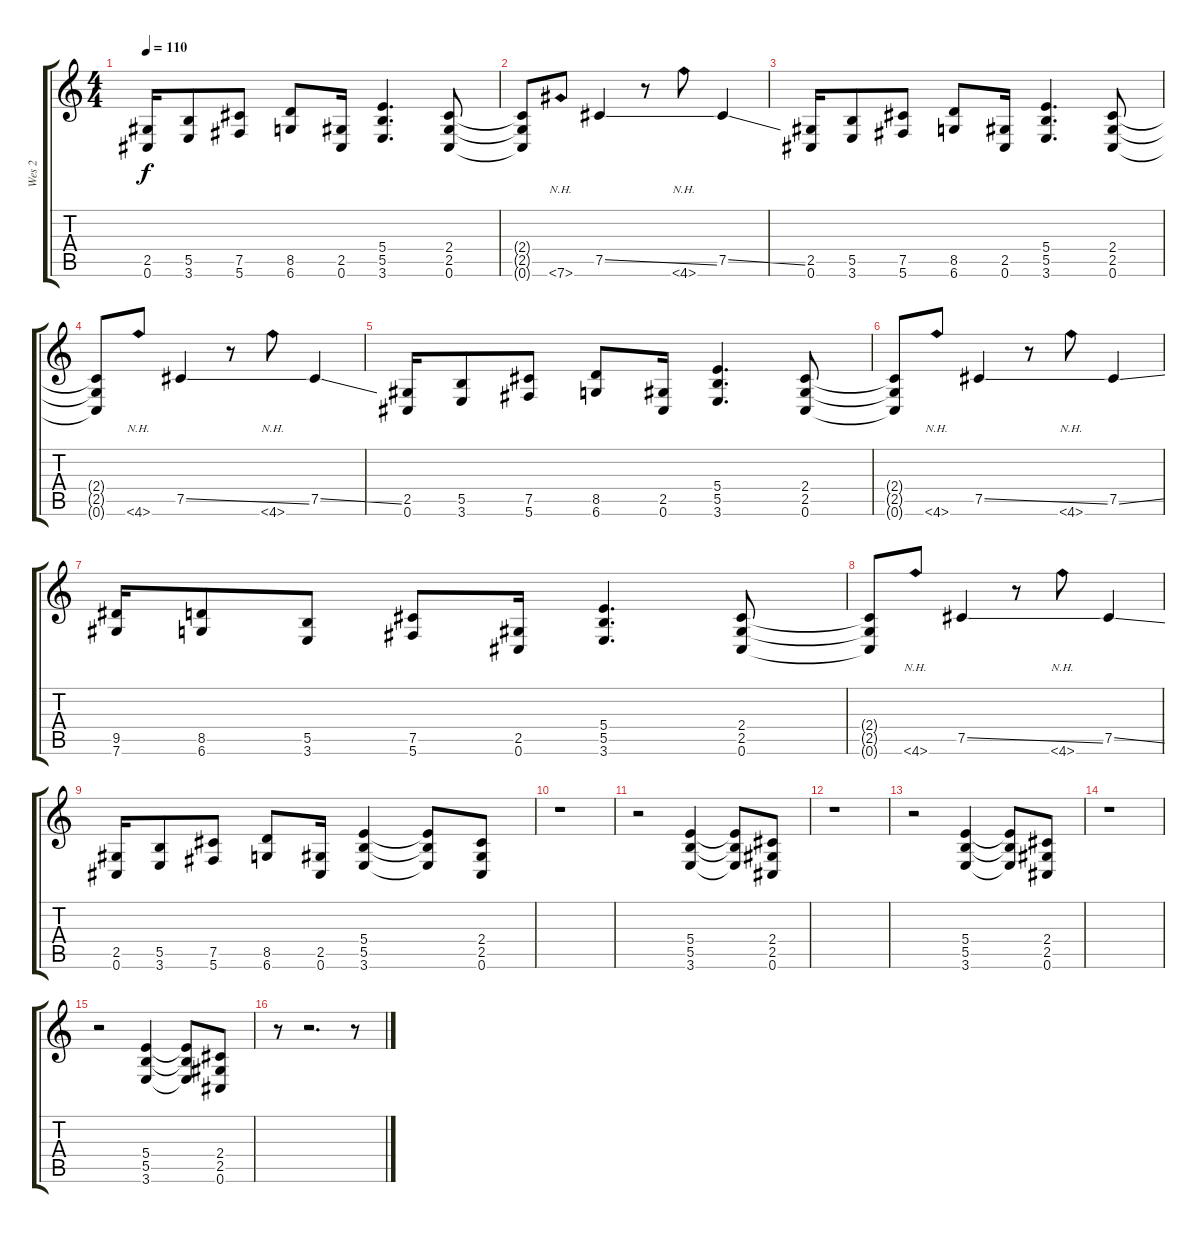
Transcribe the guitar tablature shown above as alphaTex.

\track ("Wes 2" "Wes 2") {instrument distortionguitar}
\staff {score tabs}
\tuning (Db4 Ab3 E3 B2 Gb2 Db2) {hide}
\ts (4 4)
\tempo 110
\clef g2
\ks c
(2.5 0.6).16{dy f} (5.5 3.6).8 (7.5 5.6).8 (8.5 6.6).8 (2.5 0.6).16 (5.4 5.5 3.6).4{d} (2.4 2.5 0.6).8 |
(2.4{t} 2.5{t} 0.6{t}).8 7.6{nh}.8 7.5{ss}.4 r.8 4.6{nh}.8 7.5{ss}.4 |
(2.5 0.6).16 (5.5 3.6).8 (7.5 5.6).8 (8.5 6.6).8 (2.5 0.6).16 (5.4 5.5 3.6).4{d} (2.4 2.5 0.6).8 |
(2.4{t} 2.5{t} 0.6{t}).8 4.6{nh}.8 7.5{ss}.4 r.8 4.6{nh}.8 7.5{ss}.4 |
(2.5 0.6).16 (5.5 3.6).8 (7.5 5.6).8 (8.5 6.6).8 (2.5 0.6).16 (5.4 5.5 3.6).4{d} (2.4 2.5 0.6).8 |
(2.4{t} 2.5{t} 0.6{t}).8 4.6{nh}.8 7.5{ss}.4 r.8 4.6{nh}.8 7.5{ss}.4 |
(9.5 7.6).16 (8.5 6.6).8 (5.5 3.6).8 (7.5 5.6).8 (2.5 0.6).16 (5.4 5.5 3.6).4{d} (2.4 2.5 0.6).8 |
(2.4{t} 2.5{t} 0.6{t}).8 4.6{nh}.8 7.5{ss}.4 r.8 4.6{nh}.8 7.5{ss}.4 |
(2.5 0.6).16 (5.5 3.6).8 (7.5 5.6).8 (8.5 6.6).8 (2.5 0.6).16 (5.4 5.5 3.6).4 (5.4{t} 5.5{t} 3.6{t}).8 (2.4 2.5 0.6).8 |
r.1 |
r.2 (5.4 5.5 3.6).4 (5.4{t} 5.5{t} 3.6{t}).8 (2.4 2.5 0.6).8 |
r.1 |
r.2 (5.4 5.5 3.6).4 (5.4{t} 5.5{t} 3.6{t}).8 (2.4 2.5 0.6).8 |
r.1 |
r.2 (5.4 5.5 3.6).4 (5.4{t} 5.5{t} 3.6{t}).8 (2.4 2.5 0.6).8 |
r.8 r.2{d} r.8
